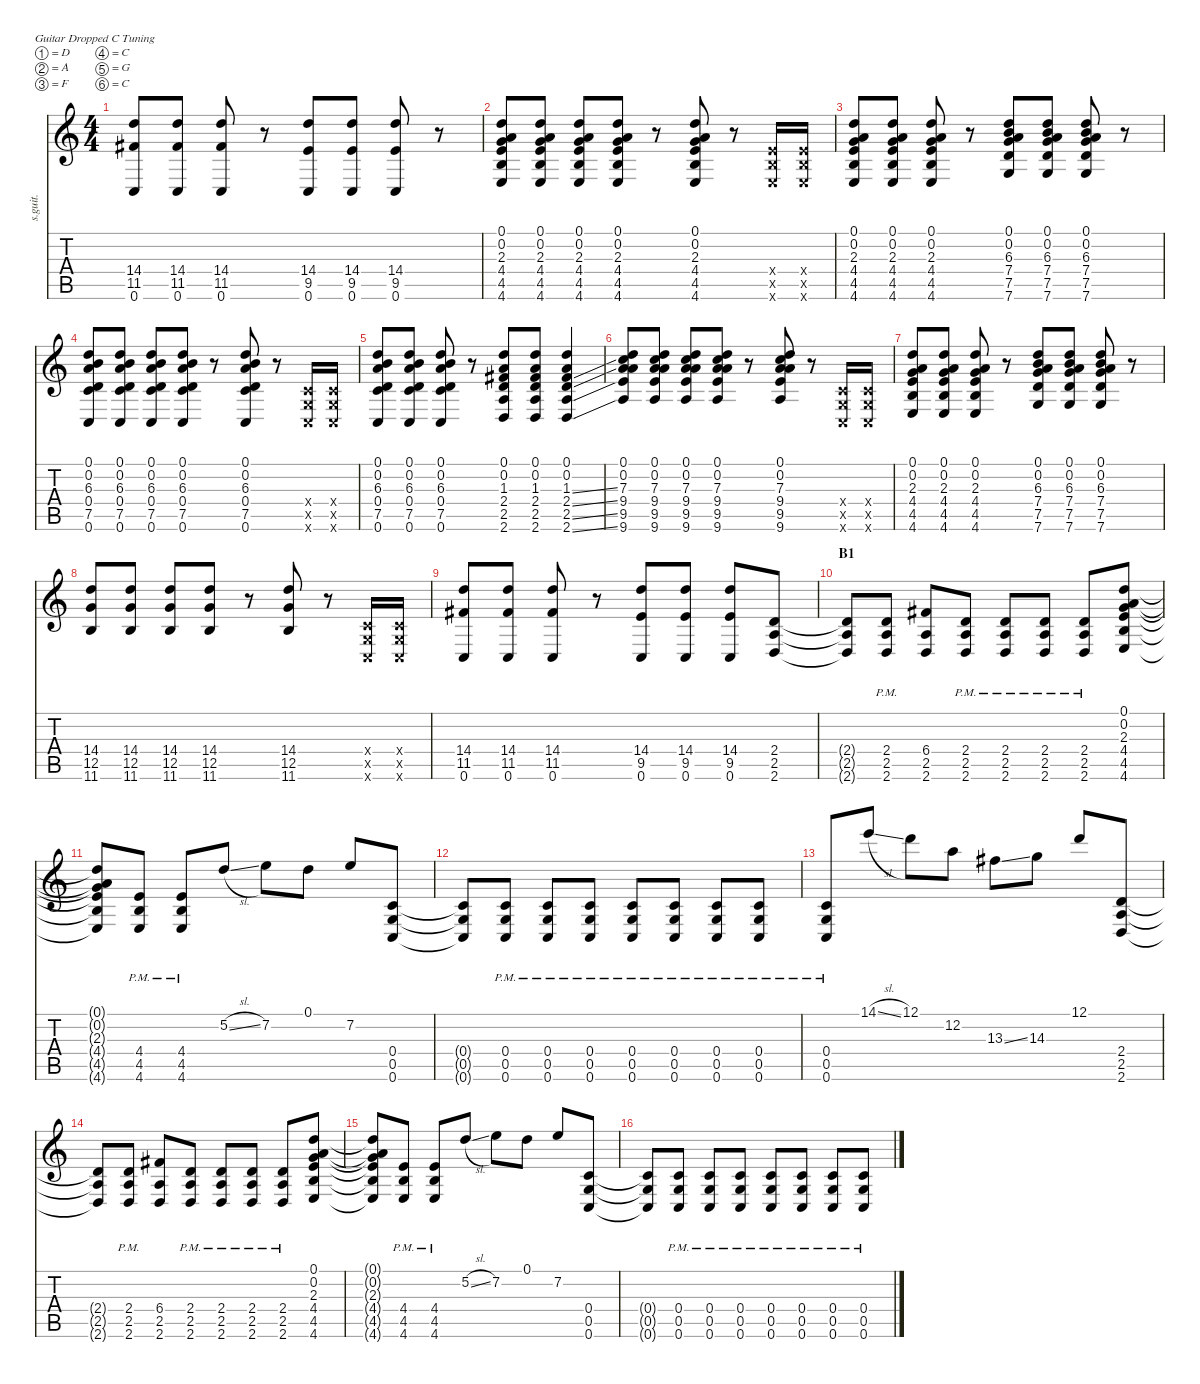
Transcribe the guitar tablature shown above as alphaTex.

\defaultSystemsLayout 4
\hideDynamics
\bracketExtendMode nobrackets
\track ("Guitare 1" "s.guit.") {instrument overdrivenguitar}
\staff {score tabs}
\tuning (D4 A3 F3 C3 G2 C2)
\ts (4 4)
\tempo (170 hide)
\clef g2
\ks c
(14.4 11.5{acc #} 0.6).8{lyrics (0 "") lyrics (1 "") lyrics (2 "") lyrics (3 "") lyrics (4 "") dy f} (14.4 11.5{acc #} 0.6).8{lyrics (0 "") lyrics (1 "") lyrics (2 "") lyrics (3 "") lyrics (4 "")} (14.4 11.5{acc #} 0.6).8{lyrics (0 "") lyrics (1 "") lyrics (2 "") lyrics (3 "") lyrics (4 "")} r.8 (14.4 9.5 0.6).8{lyrics (0 "") lyrics (1 "") lyrics (2 "") lyrics (3 "") lyrics (4 "")} (14.4 9.5 0.6).8{lyrics (0 "") lyrics (1 "") lyrics (2 "") lyrics (3 "") lyrics (4 "")} (14.4 9.5 0.6).8{lyrics (0 "") lyrics (1 "") lyrics (2 "") lyrics (3 "") lyrics (4 "")} r.8 |
(0.1 0.2 2.3 4.4 4.5 4.6).8{lyrics (0 "") lyrics (1 "") lyrics (2 "") lyrics (3 "") lyrics (4 "")} (0.1 0.2 2.3 4.4 4.5 4.6).8{lyrics (0 "") lyrics (1 "") lyrics (2 "") lyrics (3 "") lyrics (4 "")} (0.1 0.2 2.3 4.4 4.5 4.6).8{lyrics (0 "") lyrics (1 "") lyrics (2 "") lyrics (3 "") lyrics (4 "")} (0.1 0.2 2.3 4.4 4.5 4.6).8{lyrics (0 "") lyrics (1 "") lyrics (2 "") lyrics (3 "") lyrics (4 "")} r.8 (0.1 0.2 2.3 4.4 4.5 4.6).8{lyrics (0 "") lyrics (1 "") lyrics (2 "") lyrics (3 "") lyrics (4 "")} r.8 (4.4{x} 4.5{x} 4.6{x}).16{lyrics (0 "") lyrics (1 "") lyrics (2 "") lyrics (3 "") lyrics (4 "")} (4.4{x} 4.5{x} 4.6{x}).16{lyrics (0 "") lyrics (1 "") lyrics (2 "") lyrics (3 "") lyrics (4 "")} |
(0.1 0.2 2.3 4.4 4.5 4.6).8{lyrics (0 "") lyrics (1 "") lyrics (2 "") lyrics (3 "") lyrics (4 "")} (0.1 0.2 2.3 4.4 4.5 4.6).8{lyrics (0 "") lyrics (1 "") lyrics (2 "") lyrics (3 "") lyrics (4 "")} (0.1 0.2 2.3 4.4 4.5 4.6).8{lyrics (0 "") lyrics (1 "") lyrics (2 "") lyrics (3 "") lyrics (4 "")} r.8 (0.1 0.2 6.3 7.4 7.5 7.6).8{lyrics (0 "") lyrics (1 "") lyrics (2 "") lyrics (3 "") lyrics (4 "")} (0.1 0.2 6.3 7.4 7.5 7.6).8{lyrics (0 "") lyrics (1 "") lyrics (2 "") lyrics (3 "") lyrics (4 "")} (0.1 0.2 6.3 7.4 7.5 7.6).8{lyrics (0 "") lyrics (1 "") lyrics (2 "") lyrics (3 "") lyrics (4 "")} r.8 |
(0.1 0.2 6.3 0.4 7.5 0.6).8{lyrics (0 "") lyrics (1 "") lyrics (2 "") lyrics (3 "") lyrics (4 "")} (0.1 0.2 6.3 0.4 7.5 0.6).8{lyrics (0 "") lyrics (1 "") lyrics (2 "") lyrics (3 "") lyrics (4 "")} (0.1 0.2 6.3 0.4 7.5 0.6).8{lyrics (0 "") lyrics (1 "") lyrics (2 "") lyrics (3 "") lyrics (4 "")} (0.1 0.2 6.3 0.4 7.5 0.6).8{lyrics (0 "") lyrics (1 "") lyrics (2 "") lyrics (3 "") lyrics (4 "")} r.8 (0.1 0.2 6.3 0.4 7.5 0.6).8{lyrics (0 "") lyrics (1 "") lyrics (2 "") lyrics (3 "") lyrics (4 "")} r.8 (0.4{x} 0.5{x} 0.6{x}).16{lyrics (0 "") lyrics (1 "") lyrics (2 "") lyrics (3 "") lyrics (4 "")} (0.4{x} 0.5{x} 0.6{x}).16{lyrics (0 "") lyrics (1 "") lyrics (2 "") lyrics (3 "") lyrics (4 "")} |
(0.1 0.2 6.3 0.4 7.5 0.6).8{lyrics (0 "") lyrics (1 "") lyrics (2 "") lyrics (3 "") lyrics (4 "")} (0.1 0.2 6.3 0.4 7.5 0.6).8{lyrics (0 "") lyrics (1 "") lyrics (2 "") lyrics (3 "") lyrics (4 "")} (0.1 0.2 6.3 0.4 7.5 0.6).8{lyrics (0 "") lyrics (1 "") lyrics (2 "") lyrics (3 "") lyrics (4 "")} r.8 (0.1 0.2 1.3{acc #} 2.4 2.5 2.6).8{lyrics (0 "") lyrics (1 "") lyrics (2 "") lyrics (3 "") lyrics (4 "")} (0.1 0.2 1.3{acc #} 2.4 2.5 2.6).8{lyrics (0 "") lyrics (1 "") lyrics (2 "") lyrics (3 "") lyrics (4 "")} (0.1 0.2 1.3{ss acc #} 2.4{ss} 2.5{ss} 2.6{ss}).4{lyrics (0 "") lyrics (1 "") lyrics (2 "") lyrics (3 "") lyrics (4 "")} |
(0.1 0.2 7.3 9.4 9.5 9.6).8{lyrics (0 "") lyrics (1 "") lyrics (2 "") lyrics (3 "") lyrics (4 "")} (0.1 0.2 7.3 9.4 9.5 9.6).8{lyrics (0 "") lyrics (1 "") lyrics (2 "") lyrics (3 "") lyrics (4 "")} (0.1 0.2 7.3 9.4 9.5 9.6).8{lyrics (0 "") lyrics (1 "") lyrics (2 "") lyrics (3 "") lyrics (4 "")} (0.1 0.2 7.3 9.4 9.5 9.6).8{lyrics (0 "") lyrics (1 "") lyrics (2 "") lyrics (3 "") lyrics (4 "")} r.8 (0.1 0.2 7.3 9.4 9.5 9.6).8{lyrics (0 "") lyrics (1 "") lyrics (2 "") lyrics (3 "") lyrics (4 "")} r.8 (0.4{x} 0.5{x} 0.6{x}).16{lyrics (0 "") lyrics (1 "") lyrics (2 "") lyrics (3 "") lyrics (4 "")} (0.4{x} 0.5{x} 0.6{x}).16{lyrics (0 "") lyrics (1 "") lyrics (2 "") lyrics (3 "") lyrics (4 "")} |
(0.1 0.2 2.3 4.4 4.5 4.6).8{lyrics (0 "") lyrics (1 "") lyrics (2 "") lyrics (3 "") lyrics (4 "")} (0.1 0.2 2.3 4.4 4.5 4.6).8{lyrics (0 "") lyrics (1 "") lyrics (2 "") lyrics (3 "") lyrics (4 "")} (0.1 0.2 2.3 4.4 4.5 4.6).8{lyrics (0 "") lyrics (1 "") lyrics (2 "") lyrics (3 "") lyrics (4 "")} r.8 (0.1 0.2 6.3 7.4 7.5 7.6).8{lyrics (0 "") lyrics (1 "") lyrics (2 "") lyrics (3 "") lyrics (4 "")} (0.1 0.2 6.3 7.4 7.5 7.6).8{lyrics (0 "") lyrics (1 "") lyrics (2 "") lyrics (3 "") lyrics (4 "")} (0.1 0.2 6.3 7.4 7.5 7.6).8{lyrics (0 "") lyrics (1 "") lyrics (2 "") lyrics (3 "") lyrics (4 "")} r.8 |
(14.4 12.5 11.6).8{lyrics (0 "") lyrics (1 "") lyrics (2 "") lyrics (3 "") lyrics (4 "")} (14.4 12.5 11.6).8{lyrics (0 "") lyrics (1 "") lyrics (2 "") lyrics (3 "") lyrics (4 "")} (14.4 12.5 11.6).8{lyrics (0 "") lyrics (1 "") lyrics (2 "") lyrics (3 "") lyrics (4 "")} (14.4 12.5 11.6).8{lyrics (0 "") lyrics (1 "") lyrics (2 "") lyrics (3 "") lyrics (4 "")} r.8 (14.4 12.5 11.6).8{lyrics (0 "") lyrics (1 "") lyrics (2 "") lyrics (3 "") lyrics (4 "")} r.8 (0.4{x} 0.5{x} 0.6{x}).16{lyrics (0 "") lyrics (1 "") lyrics (2 "") lyrics (3 "") lyrics (4 "")} (0.4{x} 0.5{x} 0.6{x}).16{lyrics (0 "") lyrics (1 "") lyrics (2 "") lyrics (3 "") lyrics (4 "")} |
(14.4 11.5{acc #} 0.6).8{lyrics (0 "") lyrics (1 "") lyrics (2 "") lyrics (3 "") lyrics (4 "")} (14.4 11.5{acc #} 0.6).8{lyrics (0 "") lyrics (1 "") lyrics (2 "") lyrics (3 "") lyrics (4 "")} (14.4 11.5{acc #} 0.6).8{lyrics (0 "") lyrics (1 "") lyrics (2 "") lyrics (3 "") lyrics (4 "")} r.8 (14.4 9.5 0.6).8{lyrics (0 "") lyrics (1 "") lyrics (2 "") lyrics (3 "") lyrics (4 "")} (14.4 9.5 0.6).8{lyrics (0 "") lyrics (1 "") lyrics (2 "") lyrics (3 "") lyrics (4 "")} (14.4 9.5 0.6).8{lyrics (0 "") lyrics (1 "") lyrics (2 "") lyrics (3 "") lyrics (4 "")} (2.4 2.5 2.6).8{lyrics (0 "") lyrics (1 "") lyrics (2 "") lyrics (3 "") lyrics (4 "") dy fff} |
\section ("" "B1")
(2.4{t} 2.5{t} 2.6{t}).8{lyrics (0 "") lyrics (1 "") lyrics (2 "") lyrics (3 "") lyrics (4 "") dy f} (2.4{pm} 2.5{pm} 2.6{pm}).8{lyrics (0 "") lyrics (1 "") lyrics (2 "") lyrics (3 "") lyrics (4 "") dy fff} (6.4{acc #} 2.5 2.6).8{lyrics (0 "") lyrics (1 "") lyrics (2 "") lyrics (3 "") lyrics (4 "")} (2.4{pm} 2.5{pm} 2.6{pm}).8{lyrics (0 "") lyrics (1 "") lyrics (2 "") lyrics (3 "") lyrics (4 "")} (2.4{pm} 2.5{pm} 2.6{pm}).8{lyrics (0 "") lyrics (1 "") lyrics (2 "") lyrics (3 "") lyrics (4 "")} (2.4{pm} 2.5{pm} 2.6{pm}).8{lyrics (0 "") lyrics (1 "") lyrics (2 "") lyrics (3 "") lyrics (4 "")} (2.4{pm} 2.5{pm} 2.6{pm}).8{lyrics (0 "") lyrics (1 "") lyrics (2 "") lyrics (3 "") lyrics (4 "")} (0.1 0.2 2.3 4.4 4.5 4.6).8{lyrics (0 "") lyrics (1 "") lyrics (2 "") lyrics (3 "") lyrics (4 "")} |
(0.1{t} 0.2{t} 2.3{t} 4.4{t} 4.5{t} 4.6{t}).8{lyrics (0 "") lyrics (1 "") lyrics (2 "") lyrics (3 "") lyrics (4 "") dy f} (4.4{pm} 4.5{pm} 4.6{pm}).8{lyrics (0 "") lyrics (1 "") lyrics (2 "") lyrics (3 "") lyrics (4 "") dy fff} (4.4{pm} 4.5{pm} 4.6{pm}).8{lyrics (0 "") lyrics (1 "") lyrics (2 "") lyrics (3 "") lyrics (4 "")} 5.2{sl}.8{lyrics (0 "") lyrics (1 "") lyrics (2 "") lyrics (3 "") lyrics (4 "") dy f} 7.2.8{lyrics (0 "") lyrics (1 "") lyrics (2 "") lyrics (3 "") lyrics (4 "")} 0.1.8{lyrics (0 "") lyrics (1 "") lyrics (2 "") lyrics (3 "") lyrics (4 "")} 7.2.8{lyrics (0 "") lyrics (1 "") lyrics (2 "") lyrics (3 "") lyrics (4 "")} (0.4 0.5 0.6).8{lyrics (0 "") lyrics (1 "") lyrics (2 "") lyrics (3 "") lyrics (4 "") dy fff} |
(0.4{t} 0.5{t} 0.6{t}).8{lyrics (0 "") lyrics (1 "") lyrics (2 "") lyrics (3 "") lyrics (4 "") dy f} (0.4{pm} 0.5{pm} 0.6{pm}).8{lyrics (0 "") lyrics (1 "") lyrics (2 "") lyrics (3 "") lyrics (4 "") dy fff} (0.4{pm} 0.5{pm} 0.6{pm}).8{lyrics (0 "") lyrics (1 "") lyrics (2 "") lyrics (3 "") lyrics (4 "")} (0.4{pm} 0.5{pm} 0.6{pm}).8{lyrics (0 "") lyrics (1 "") lyrics (2 "") lyrics (3 "") lyrics (4 "")} (0.4{pm} 0.5{pm} 0.6{pm}).8{lyrics (0 "") lyrics (1 "") lyrics (2 "") lyrics (3 "") lyrics (4 "")} (0.4{pm} 0.5{pm} 0.6{pm}).8{lyrics (0 "") lyrics (1 "") lyrics (2 "") lyrics (3 "") lyrics (4 "")} (0.4{pm} 0.5{pm} 0.6{pm}).8{lyrics (0 "") lyrics (1 "") lyrics (2 "") lyrics (3 "") lyrics (4 "")} (0.4{pm} 0.5{pm} 0.6{pm}).8{lyrics (0 "") lyrics (1 "") lyrics (2 "") lyrics (3 "") lyrics (4 "")} |
(0.4{pm} 0.5{pm} 0.6{pm}).8{lyrics (0 "") lyrics (1 "") lyrics (2 "") lyrics (3 "") lyrics (4 "")} 14.1{sl}.8{lyrics (0 "") lyrics (1 "") lyrics (2 "") lyrics (3 "") lyrics (4 "") dy f} 12.1.8{lyrics (0 "") lyrics (1 "") lyrics (2 "") lyrics (3 "") lyrics (4 "")} 12.2.8{lyrics (0 "") lyrics (1 "") lyrics (2 "") lyrics (3 "") lyrics (4 "")} 13.3{ss acc #}.8{lyrics (0 "") lyrics (1 "") lyrics (2 "") lyrics (3 "") lyrics (4 "")} 14.3.8{lyrics (0 "") lyrics (1 "") lyrics (2 "") lyrics (3 "") lyrics (4 "")} 12.1.8{lyrics (0 "") lyrics (1 "") lyrics (2 "") lyrics (3 "") lyrics (4 "")} (2.4 2.5 2.6).8{lyrics (0 "") lyrics (1 "") lyrics (2 "") lyrics (3 "") lyrics (4 "") dy fff} |
(2.4{t} 2.5{t} 2.6{t}).8{lyrics (0 "") lyrics (1 "") lyrics (2 "") lyrics (3 "") lyrics (4 "") dy f} (2.4{pm} 2.5{pm} 2.6{pm}).8{lyrics (0 "") lyrics (1 "") lyrics (2 "") lyrics (3 "") lyrics (4 "") dy fff} (6.4{acc #} 2.5 2.6).8{lyrics (0 "") lyrics (1 "") lyrics (2 "") lyrics (3 "") lyrics (4 "")} (2.4{pm} 2.5{pm} 2.6{pm}).8{lyrics (0 "") lyrics (1 "") lyrics (2 "") lyrics (3 "") lyrics (4 "")} (2.4{pm} 2.5{pm} 2.6{pm}).8{lyrics (0 "") lyrics (1 "") lyrics (2 "") lyrics (3 "") lyrics (4 "")} (2.4{pm} 2.5{pm} 2.6{pm}).8{lyrics (0 "") lyrics (1 "") lyrics (2 "") lyrics (3 "") lyrics (4 "")} (2.4{pm} 2.5{pm} 2.6{pm}).8{lyrics (0 "") lyrics (1 "") lyrics (2 "") lyrics (3 "") lyrics (4 "")} (0.1 0.2 2.3 4.4 4.5 4.6).8{lyrics (0 "") lyrics (1 "") lyrics (2 "") lyrics (3 "") lyrics (4 "")} |
(0.1{t} 0.2{t} 2.3{t} 4.4{t} 4.5{t} 4.6{t}).8{lyrics (0 "") lyrics (1 "") lyrics (2 "") lyrics (3 "") lyrics (4 "") dy f} (4.4{pm} 4.5{pm} 4.6{pm}).8{lyrics (0 "") lyrics (1 "") lyrics (2 "") lyrics (3 "") lyrics (4 "") dy fff} (4.4{pm} 4.5{pm} 4.6{pm}).8{lyrics (0 "") lyrics (1 "") lyrics (2 "") lyrics (3 "") lyrics (4 "")} 5.2{sl}.8{lyrics (0 "") lyrics (1 "") lyrics (2 "") lyrics (3 "") lyrics (4 "") dy f} 7.2.8{lyrics (0 "") lyrics (1 "") lyrics (2 "") lyrics (3 "") lyrics (4 "")} 0.1.8{lyrics (0 "") lyrics (1 "") lyrics (2 "") lyrics (3 "") lyrics (4 "")} 7.2.8{lyrics (0 "") lyrics (1 "") lyrics (2 "") lyrics (3 "") lyrics (4 "")} (0.4 0.5 0.6).8{lyrics (0 "") lyrics (1 "") lyrics (2 "") lyrics (3 "") lyrics (4 "") dy fff} |
(0.4{t} 0.5{t} 0.6{t}).8{lyrics (0 "") lyrics (1 "") lyrics (2 "") lyrics (3 "") lyrics (4 "") dy f} (0.4{pm} 0.5{pm} 0.6{pm}).8{lyrics (0 "") lyrics (1 "") lyrics (2 "") lyrics (3 "") lyrics (4 "") dy fff} (0.4{pm} 0.5{pm} 0.6{pm}).8{lyrics (0 "") lyrics (1 "") lyrics (2 "") lyrics (3 "") lyrics (4 "")} (0.4{pm} 0.5{pm} 0.6{pm}).8{lyrics (0 "") lyrics (1 "") lyrics (2 "") lyrics (3 "") lyrics (4 "")} (0.4{pm} 0.5{pm} 0.6{pm}).8{lyrics (0 "") lyrics (1 "") lyrics (2 "") lyrics (3 "") lyrics (4 "")} (0.4{pm} 0.5{pm} 0.6{pm}).8{lyrics (0 "") lyrics (1 "") lyrics (2 "") lyrics (3 "") lyrics (4 "")} (0.4{pm} 0.5{pm} 0.6{pm}).8{lyrics (0 "") lyrics (1 "") lyrics (2 "") lyrics (3 "") lyrics (4 "")} (0.4{pm} 0.5{pm} 0.6{pm}).8{lyrics (0 "") lyrics (1 "") lyrics (2 "") lyrics (3 "") lyrics (4 "")}
